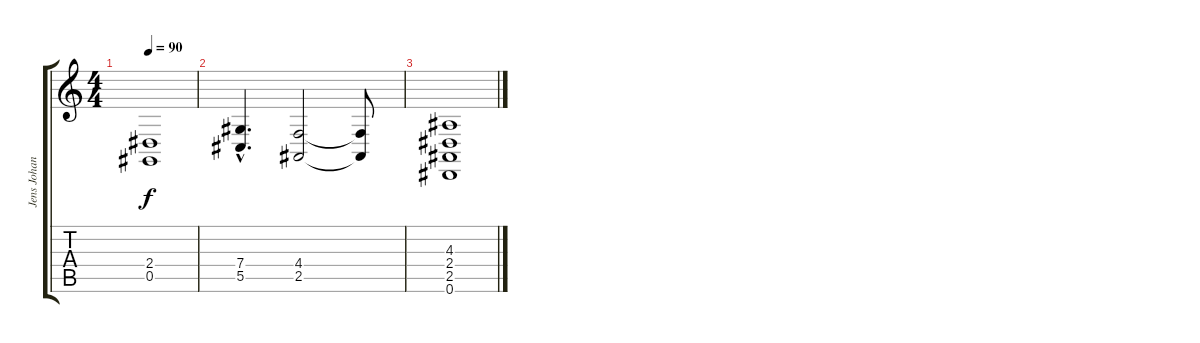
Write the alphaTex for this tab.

\track ("Jens Johansson Keyboards" "Jens Johan") {instrument synthstrings2}
\staff {score tabs}
\tuning (Eb4 Bb3 Gb3 Db3 Ab2 Eb2) {hide}
\ts (4 4)
\tempo 90
\clef g2
\ks c
(2.4 0.5).1{dy f} |
(7.4{hac} 5.5{hac}).4{d} (4.4 2.5).2 (4.4{t} 2.5{t}).8 |
(4.3 2.4 2.5 0.6).1
